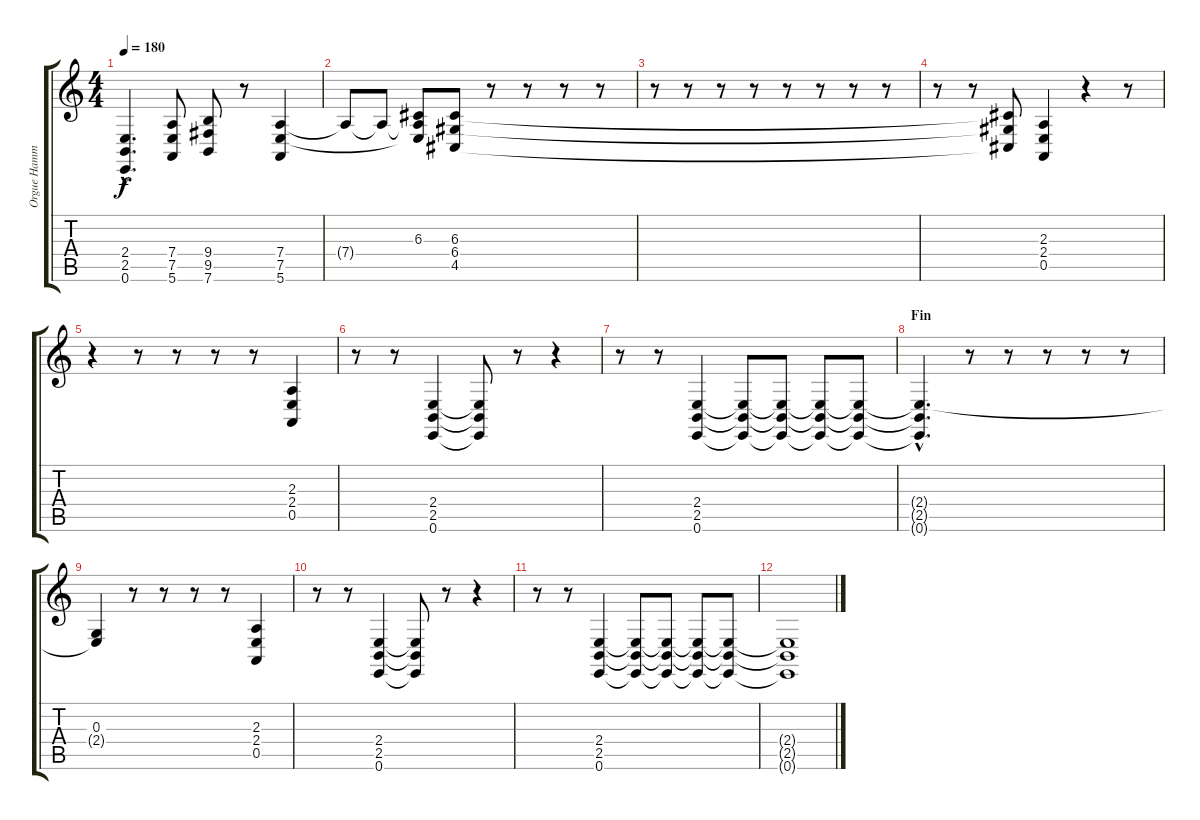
\track ("Orgue Hammond" "Orgue Hamm") {instrument drawbarorgan}
\staff {score tabs}
\tuning (E4 B3 G3 D3 A2 E2) {hide}
\ts (4 4)
\tempo 180
\clef g2
\ks c
(2.4{hac t} 2.5{hac t} 0.6{hac t}).4{d dy f} (7.4 7.5 5.6).8 (9.4 9.5 7.6).8 r.8 (7.4 7.5 5.6).4 |
7.4{t}.8 7.4{t}.8 (6.3 7.4{t} 7.5{t}).8 (6.3 6.4 4.5).8 r.8 r.8 r.8 r.8 |
r.8 r.8 r.8 r.8 r.8 r.8 r.8 r.8 |
r.8 r.8 (6.3{t} 6.4{t} 4.5{t}).8 (2.3 2.4 0.5).4 r.4 r.8 |
r.4 r.8 r.8 r.8 r.8 (2.3 2.4 0.5).4 |
r.8 r.8 (2.4 2.5 0.6).4 (2.4{t} 2.5{t} 0.6{t}).8 r.8 r.4 |
r.8 r.8 (2.4 2.5 0.6).4 (2.4{t} 2.5{t} 0.6{t}).8 (2.4{t} 2.5{t} 0.6{t}).8 (2.4{t} 2.5{t} 0.6{t}).8 (2.4{t} 2.5{t} 0.6{t}).8 |
\section ("" "Fin")
(2.4{hac t} 2.5{hac t} 0.6{hac t}).4{d} r.8 r.8 r.8 r.8 r.8 |
(0.3 2.4{t}).4 r.8 r.8 r.8 r.8 (2.3 2.4 0.5).4 |
r.8 r.8 (2.4 2.5 0.6).4 (2.4{t} 2.5{t} 0.6{t}).8 r.8 r.4 |
r.8 r.8 (2.4 2.5 0.6).4 (2.4{t} 2.5{t} 0.6{t}).8 (2.4{t} 2.5{t} 0.6{t}).8 (2.4{t} 2.5{t} 0.6{t}).8 (2.4{t} 2.5{t} 0.6{t}).8 |
(2.4{t} 2.5{t} 0.6{t}).1
